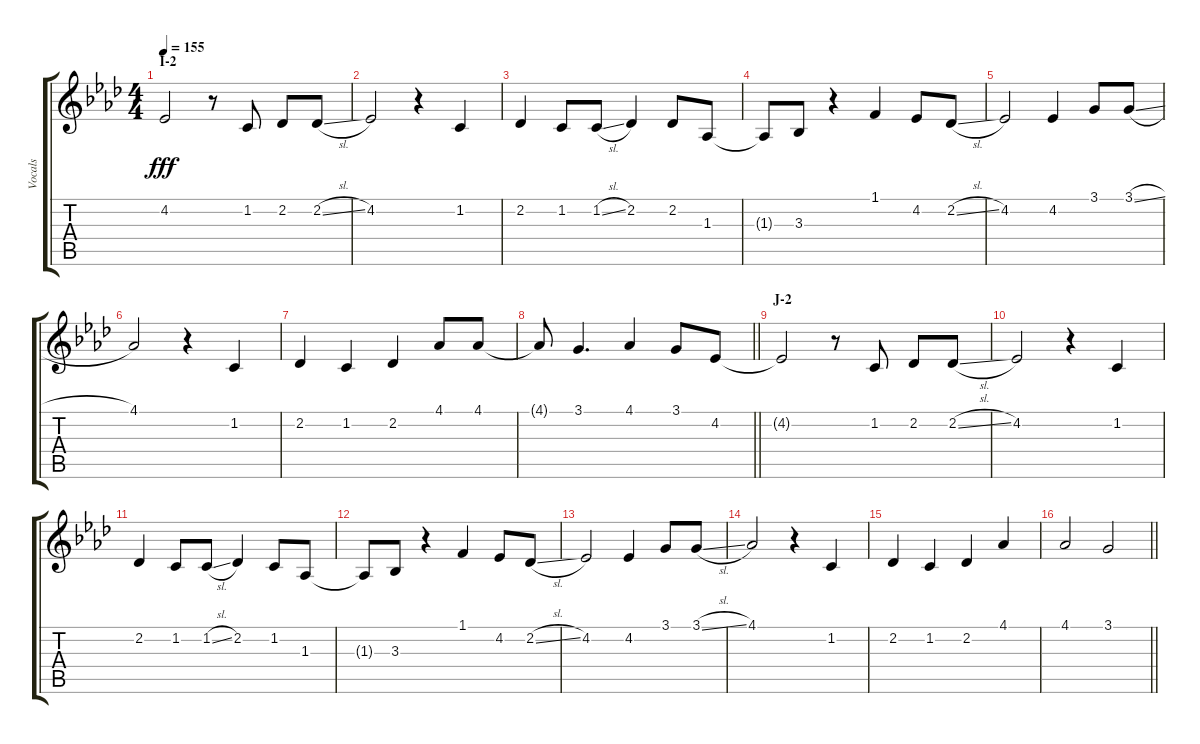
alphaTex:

\track ("Vocals" "Vocals") {instrument voiceoohs}
\staff {score tabs}
\tuning (E4 B3 G3 D3 A2 E2) {hide}
\ts (4 4)
\section ("" "I-2")
\tempo 155
\clef g2
\ks ab
4.2{t}.2{dy fff} r.8 1.2.8 2.2.8 2.2{sl}.8 |
4.2.2 r.4 1.2.4 |
2.2.4 1.2.8 1.2{sl}.8 2.2.4 2.2.8 1.3.8 |
1.3{t}.8 3.3.8 r.4 1.1.4 4.2.8 2.2{sl}.8 |
4.2.2 4.2.4 3.1.8 3.1{sl}.8 |
4.1.2 r.4 1.2.4 |
2.2.4 1.2.4 2.2.4 4.1.8 4.1.8 |
\barLineRight lightlight
4.1{t}.8 3.1.4{d} 4.1.4 3.1.8 4.2.8 |
\section ("" "J-2")
4.2{t}.2 r.8 1.2.8 2.2.8 2.2{sl}.8 |
4.2.2 r.4 1.2.4 |
2.2.4 1.2.8 1.2{sl}.8 2.2.4 1.2.8 1.3.8 |
1.3{t}.8 3.3.8 r.4 1.1.4 4.2.8 2.2{sl}.8 |
4.2.2 4.2.4 3.1.8 3.1{sl}.8 |
4.1.2 r.4 1.2.4 |
2.2.4 1.2.4 2.2.4 4.1.4 |
\barLineRight lightlight
4.1.2 3.1.2
